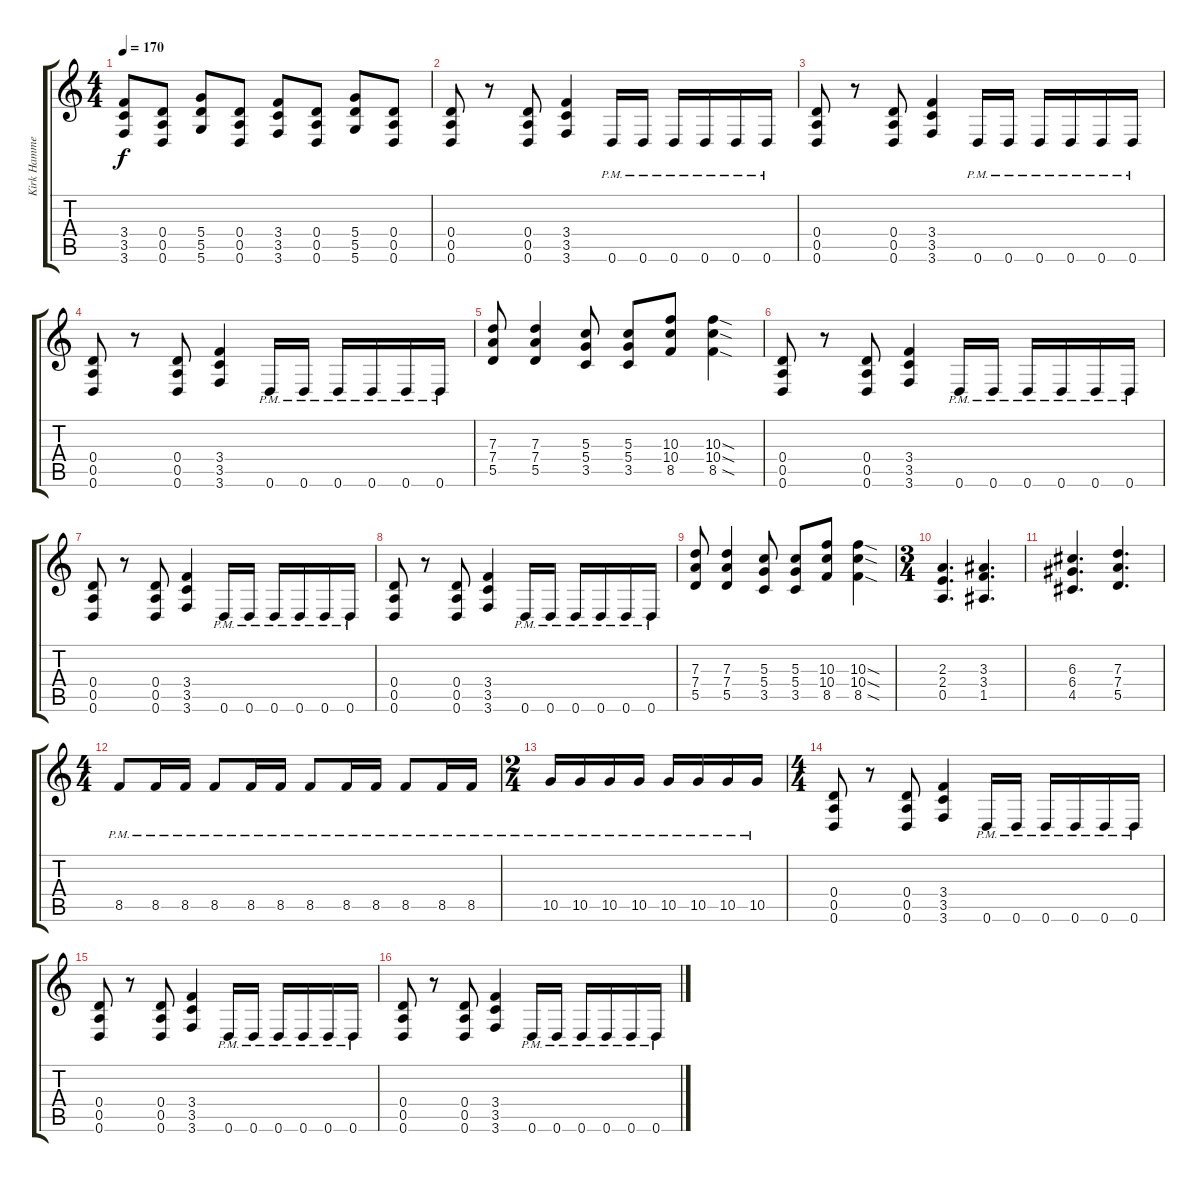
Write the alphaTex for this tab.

\track ("Kirk Hammett" "Kirk Hamme") {instrument distortionguitar}
\staff {score tabs}
\tuning (E4 B3 G3 D3 A2 D2) {hide}
\ts (4 4)
\tempo 170
\clef g2
\ks c
(3.4 3.5 3.6).8{dy f} (0.4 0.5 0.6).8 (5.4 5.5 5.6).8 (0.4 0.5 0.6).8 (3.4 3.5 3.6).8 (0.4 0.5 0.6).8 (5.4 5.5 5.6).8 (0.4 0.5 0.6).8 |
(0.4 0.5 0.6).8 r.8 (0.4 0.5 0.6).8 (3.4 3.5 3.6).4 0.6{pm}.16 0.6{pm}.16 0.6{pm}.16 0.6{pm}.16 0.6{pm}.16 0.6{pm}.16 |
(0.4 0.5 0.6).8 r.8 (0.4 0.5 0.6).8 (3.4 3.5 3.6).4 0.6{pm}.16 0.6{pm}.16 0.6{pm}.16 0.6{pm}.16 0.6{pm}.16 0.6{pm}.16 |
(0.4 0.5 0.6).8 r.8 (0.4 0.5 0.6).8 (3.4 3.5 3.6).4 0.6{pm}.16 0.6{pm}.16 0.6{pm}.16 0.6{pm}.16 0.6{pm}.16 0.6{pm}.16 |
(7.3 7.4 5.5).8 (7.3 7.4 5.5).4 (5.3 5.4 3.5).8 (5.3 5.4 3.5).8 (10.3 10.4 8.5).8 (10.3{sod} 10.4{sod} 8.5{sod}).4 |
(0.4 0.5 0.6).8 r.8 (0.4 0.5 0.6).8 (3.4 3.5 3.6).4 0.6{pm}.16 0.6{pm}.16 0.6{pm}.16 0.6{pm}.16 0.6{pm}.16 0.6{pm}.16 |
(0.4 0.5 0.6).8 r.8 (0.4 0.5 0.6).8 (3.4 3.5 3.6).4 0.6{pm}.16 0.6{pm}.16 0.6{pm}.16 0.6{pm}.16 0.6{pm}.16 0.6{pm}.16 |
(0.4 0.5 0.6).8 r.8 (0.4 0.5 0.6).8 (3.4 3.5 3.6).4 0.6{pm}.16 0.6{pm}.16 0.6{pm}.16 0.6{pm}.16 0.6{pm}.16 0.6{pm}.16 |
(7.3 7.4 5.5).8 (7.3 7.4 5.5).4 (5.3 5.4 3.5).8 (5.3 5.4 3.5).8 (10.3 10.4 8.5).8 (10.3{sod} 10.4{sod} 8.5{sod}).4 |
\ts (3 4)
(2.3 2.4 0.5).4{d} (3.3 3.4 1.5).4{d} |
(6.3 6.4 4.5).4{d} (7.3 7.4 5.5).4{d} |
\ts (4 4)
8.5{pm}.8 8.5{pm}.16 8.5{pm}.16 8.5{pm}.8 8.5{pm}.16 8.5{pm}.16 8.5{pm}.8 8.5{pm}.16 8.5{pm}.16 8.5{pm}.8 8.5{pm}.16 8.5{pm}.16 |
\ts (2 4)
10.5{pm}.16 10.5{pm}.16 10.5{pm}.16 10.5{pm}.16 10.5{pm}.16 10.5{pm}.16 10.5{pm}.16 10.5{pm}.16 |
\ts (4 4)
(0.4 0.5 0.6).8 r.8 (0.4 0.5 0.6).8 (3.4 3.5 3.6).4 0.6{pm}.16 0.6{pm}.16 0.6{pm}.16 0.6{pm}.16 0.6{pm}.16 0.6{pm}.16 |
(0.4 0.5 0.6).8 r.8 (0.4 0.5 0.6).8 (3.4 3.5 3.6).4 0.6{pm}.16 0.6{pm}.16 0.6{pm}.16 0.6{pm}.16 0.6{pm}.16 0.6{pm}.16 |
(0.4 0.5 0.6).8 r.8 (0.4 0.5 0.6).8 (3.4 3.5 3.6).4 0.6{pm}.16 0.6{pm}.16 0.6{pm}.16 0.6{pm}.16 0.6{pm}.16 0.6{pm}.16
